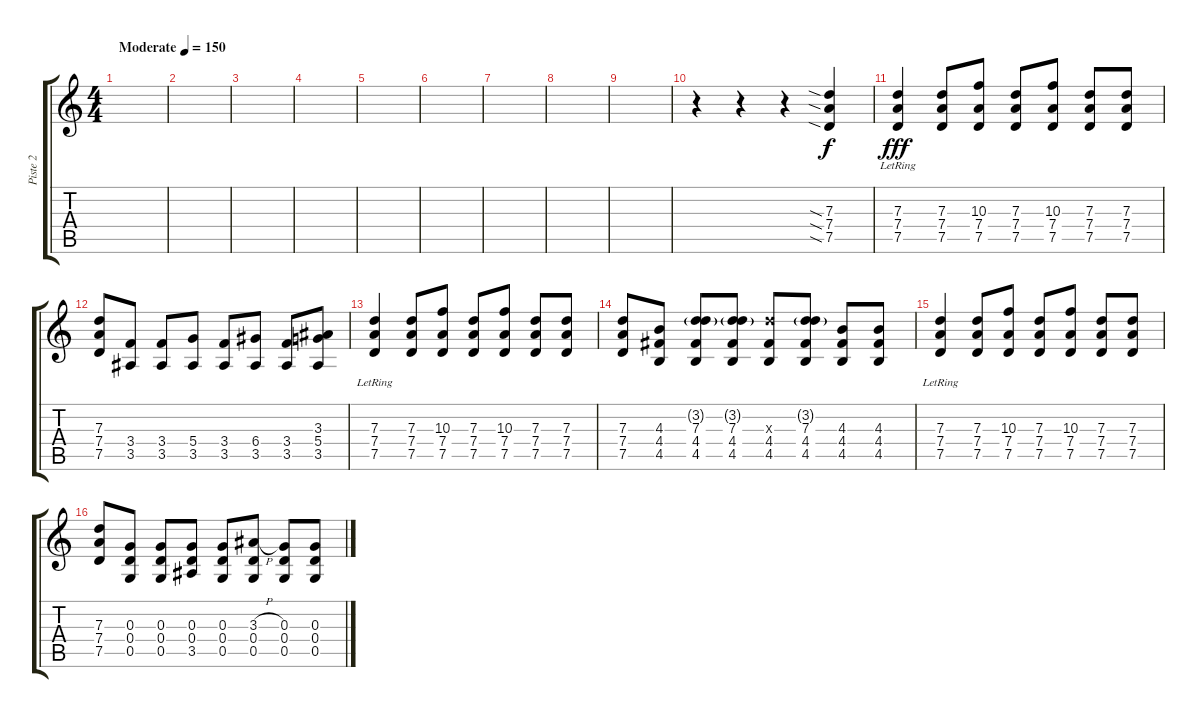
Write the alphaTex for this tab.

\track ("Piste 2" "Piste 2") {instrument electricguitarjazz}
\staff {score tabs}
\tuning (E4 B3 G3 D3 G2 E2) {hide}
\ts (4 4)
\tempo (150 "Moderate")
\clef g2
\ks c
|
|
|
|
|
|
|
|
|
r.4 r.4 r.4 (7.3{sia} 7.4{sia} 7.5{sia}).4 |
(7.3{lr} 7.4{lr} 7.5{lr}).4{dy fff} (7.3 7.4 7.5).8 (10.3 7.4 7.5).8 (7.3 7.4 7.5).8 (10.3 7.4 7.5).8 (7.3 7.4 7.5).8 (7.3 7.4 7.5).8 |
(7.3 7.4 7.5).8 (3.4 3.5).8 (3.4 3.5).8 (5.4 3.5).8 (3.4 3.5).8 (6.4 3.5).8 (3.4 3.5).8 (3.3 5.4 3.5).8 |
(7.3{lr} 7.4{lr} 7.5{lr}).4 (7.3 7.4 7.5).8 (10.3 7.4 7.5).8 (7.3 7.4 7.5).8 (10.3 7.4 7.5).8 (7.3 7.4 7.5).8 (7.3 7.4 7.5).8 |
(7.3 7.4 7.5).8 (4.3 4.4 4.5).8 (3.2{g} 7.3 4.4 4.5).8 (3.2{g} 7.3 4.4 4.5).8 (7.3{x} 4.4 4.5).8 (3.2{g} 7.3 4.4 4.5).8 (4.3 4.4 4.5).8 (4.3 4.4 4.5).8 |
(7.3{lr} 7.4{lr} 7.5{lr}).4 (7.3 7.4 7.5).8 (10.3 7.4 7.5).8 (7.3 7.4 7.5).8 (10.3 7.4 7.5).8 (7.3 7.4 7.5).8 (7.3 7.4 7.5).8 |
(7.3 7.4 7.5).8 (0.3 0.4 0.5).8 (0.3 0.4 0.5).8 (0.3 0.4 3.5).8 (0.3 0.4 0.5).8 (3.3{h} 0.4 0.5).8 (0.3 0.4 0.5).8 (0.3 0.4 0.5).8
